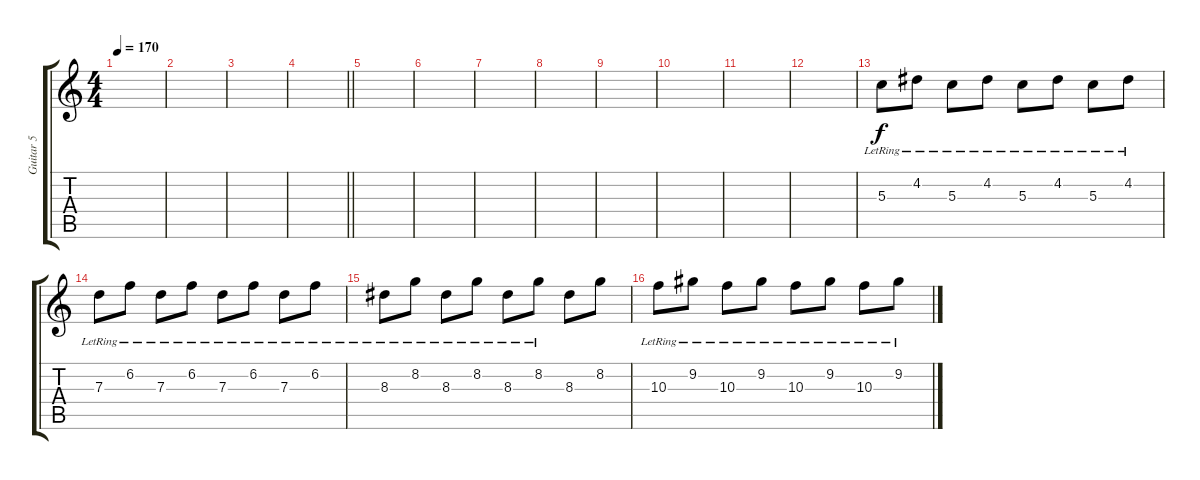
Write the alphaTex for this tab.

\track ("Guitar 5" "Guitar 5") {instrument acousticguitarnylon}
\staff {score tabs}
\tuning (E4 B3 G3 D3 A2 E2) {hide}
\ts (4 4)
\tempo 170
\clef g2
\ks c
|
|
|
\barLineRight lightlight
|
|
|
|
|
|
|
|
|
5.3{lr}.8 4.2{lr}.8 5.3{lr}.8 4.2{lr}.8 5.3{lr}.8 4.2{lr}.8 5.3{lr}.8 4.2{lr}.8 |
7.3{lr}.8 6.2{lr}.8 7.3{lr}.8 6.2{lr}.8 7.3{lr}.8 6.2{lr}.8 7.3{lr}.8 6.2{lr}.8 |
8.3{lr}.8 8.2{lr}.8 8.3{lr}.8 8.2{lr}.8 8.3{lr}.8 8.2{lr}.8 8.3.8 8.2.8 |
10.3{lr}.8 9.2{lr}.8 10.3{lr}.8 9.2{lr}.8 10.3{lr}.8 9.2{lr}.8 10.3{lr}.8 9.2{lr}.8
